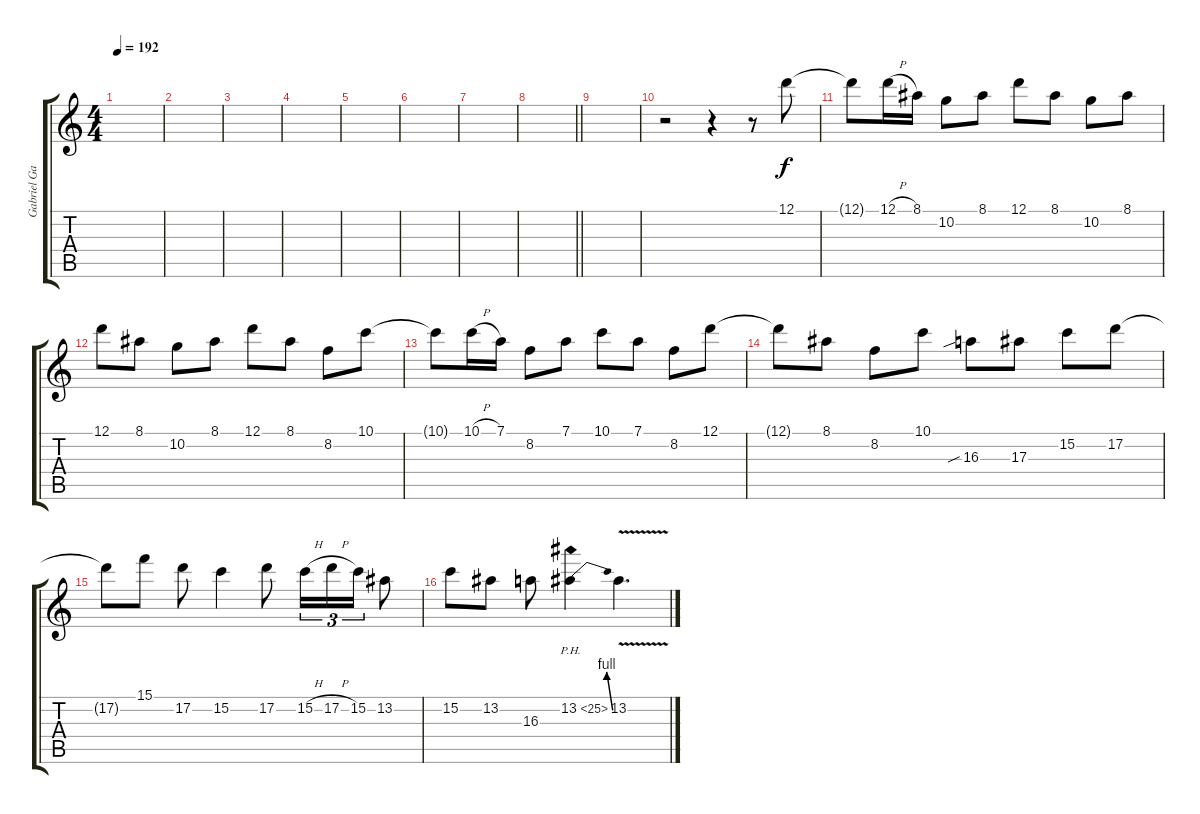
\track ("Gabriel Garcia Solo I" "Gabriel Ga") {instrument distortionguitar}
\staff {score tabs}
\tuning (D4 A3 F3 C3 G2 D2) {hide}
\ts (4 4)
\tempo 192
\clef g2
\ks c
|
|
|
|
|
|
|
\barLineRight lightlight
|
\section ("" "")
|
r.2 r.4 r.8 12.1.8 |
12.1{t}.8 12.1{h}.16 8.1.16 10.2.8 8.1.8 12.1.8 8.1.8 10.2.8 8.1.8 |
12.1.8 8.1.8 10.2.8 8.1.8 12.1.8 8.1.8 8.2.8 10.1.8 |
10.1{t}.8 10.1{h}.16 7.1.16 8.2.8 7.1.8 10.1.8 7.1.8 8.2.8 12.1.8 |
12.1{t}.8 8.1.8 8.2.8 10.1.8 16.3{sib}.8 17.3.8 15.2.8 17.2.8 |
17.2{t}.8 15.1.8 17.2.8 15.2.4 17.2.8 15.2{h}.16{tu (3 2)} 17.2{h}.16{tu (3 2)} 15.2.16{tu (3 2)} 13.2.8 |
15.2.8 13.2.8 16.3.8 13.2{be (bend 0 0 60 4) ph 12}.4 13.2{v}.4{d}
